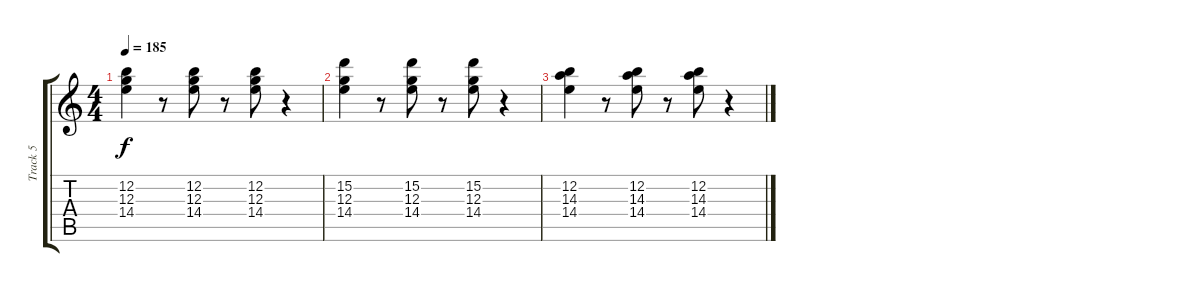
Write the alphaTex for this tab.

\track ("Track 5" "Track 5") {instrument overdrivenguitar}
\staff {score tabs}
\tuning (E4 B3 G3 D3 A2 E2) {hide}
\ts (4 4)
\tempo 185
\clef g2
\ks c
(12.2 12.3 14.4).4{dy f} r.8 (12.2 12.3 14.4).8 r.8 (12.2 12.3 14.4).8 r.4 |
(15.2 12.3 14.4).4 r.8 (15.2 12.3 14.4).8 r.8 (15.2 12.3 14.4).8 r.4 |
(12.2 14.3 14.4).4 r.8 (12.2 14.3 14.4).8 r.8 (12.2 14.3 14.4).8 r.4
